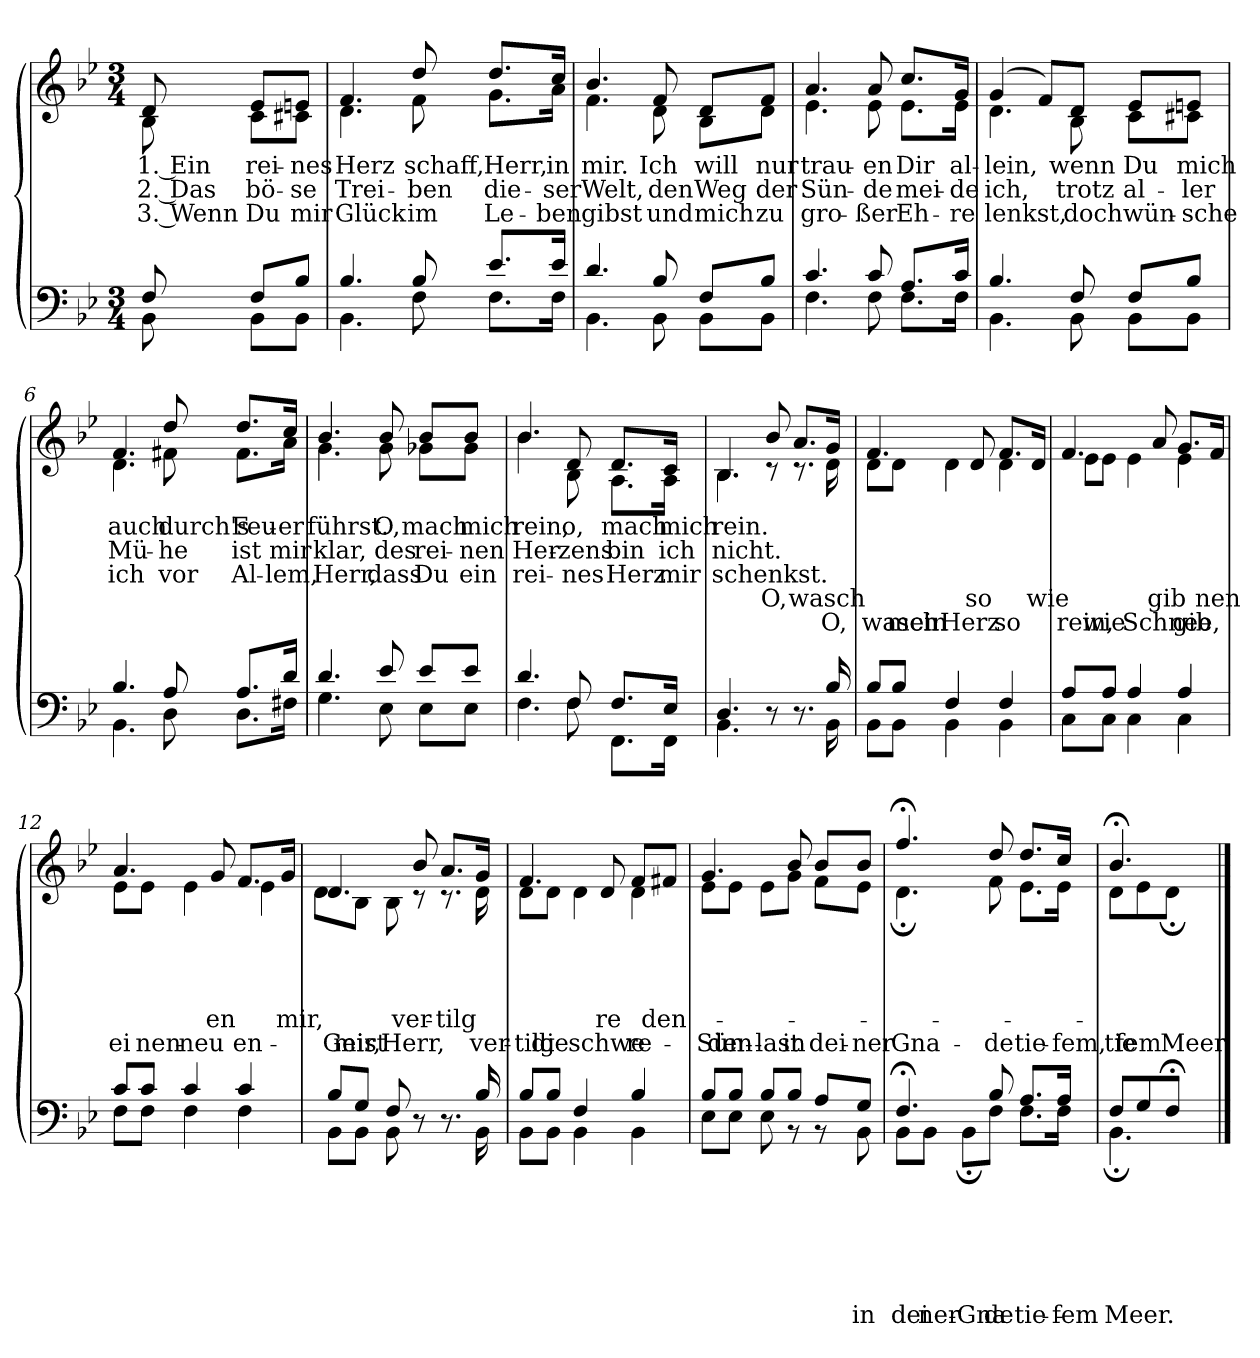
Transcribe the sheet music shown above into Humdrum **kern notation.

**kern	**text	**text	**text	**text	**text	**text	**kern	**text	**text	**text	**text	**text
*part2	*part2	*part2	*part2	*part2	*part2	*part2	*part1	*part1	*part1	*part1	*part1	*part1
*staff2	*staff2	*staff2	*staff2	*staff2	*staff2	*staff2	*staff1	*staff1	*staff1	*staff1	*staff1	*staff1
*clefF4	*	*	*	*	*	*	*clefG2	*	*	*	*	*
*k[b-e-]	*	*	*	*	*	*	*k[b-e-]	*	*	*	*	*
*B-:	*	*	*	*	*	*	*B-:	*	*	*	*	*
*M3/4	*	*	*	*	*	*	*M3/4	*	*	*	*	*
=1	=1	=1	=1	=1	=1	=1	=1	=1	=1	=1	=1	=1
*^	*	*	*	*	*	*	*	*	*	*	*	*
!	!	!	!	!	!	!	!	!	!LO:LY:b	!LO:LY:b	!LO:LY:b	!	!
*	*	*	*	*	*	*	*	*^	*	*	*	*	*
8F/	8BB-\	.	.	.	.	.	.	8d/	8B-\	1. Ein	2. Das	3. Wenn	.	.
!	!	!	!	!	!	!	!	!	!	!LO:LY:b	!LO:LY:b	!LO:LY:b	!	!
8F/L	8BB-\L	.	.	.	.	.	.	8e-/L	8c\L	rei-	bö-	Du	.	.
!	!	!	!	!	!	!	!	!	!	!LO:LY:b	!LO:LY:b	!LO:LY:b	!	!
8B-/J	8BB-\J	.	.	.	.	.	.	8en/J	8c#X\J	-nes	-se	mir	.	.
=2	=2	=2	=2	=2	=2	=2	=2	=2	=2	=2	=2	=2	=2	=2
!	!	!	!	!	!	!	!	!	!	!LO:LY:b	!LO:LY:b	!LO:LY:b	!	!
4.B-/	4.BB-\	.	.	.	.	.	.	4.f/	4.d\	Herz	Trei-	Glück	.	.
!	!	!	!	!	!	!	!	!	!	!LO:LY:b	!LO:LY:b	!LO:LY:b	!	!
8B-/	8F\	.	.	.	.	.	.	8dd/	8f\	schaff,	-ben	im	.	.
!	!	!	!	!	!	!	!	!	!	!LO:LY:b	!LO:LY:b	!LO:LY:b	!	!
8.e-/L	8.F\L	.	.	.	.	.	.	8.dd/L	8.g\L	Herr,	die-	Le-	.	.
!	!	!	!	!	!	!	!	!	!	!LO:LY:b	!LO:LY:b	!LO:LY:b	!	!
16e-/Jk	16F\Jk	.	.	.	.	.	.	16cc/Jk	16a\Jk	in	-ser	-ben	.	.
=3	=3	=3	=3	=3	=3	=3	=3	=3	=3	=3	=3	=3	=3	=3
!	!	!	!	!	!	!	!	!	!	!LO:LY:b	!LO:LY:b	!LO:LY:b	!	!
4.d/	4.BB-\	.	.	.	.	.	.	4.b-/	4.f\	mir.	Welt,	gibst	.	.
!	!	!	!	!	!	!	!	!	!	!LO:LY:b	!LO:LY:b	!LO:LY:b	!	!
8B-/	8BB-\	.	.	.	.	.	.	8f/	8d\	Ich	den	und	.	.
!	!	!	!	!	!	!	!	!	!	!LO:LY:b	!LO:LY:b	!LO:LY:b	!	!
8F/L	8BB-\L	.	.	.	.	.	.	8d/L	8B-\L	will	Weg	mich	.	.
!	!	!	!	!	!	!	!	!	!	!LO:LY:b	!LO:LY:b	!LO:LY:b	!	!
8B-/J	8BB-\J	.	.	.	.	.	.	8f/J	8d\J	nur	der	zu	.	.
!!LO:LB:g=z	!!
=4	=4	=4	=4	=4	=4	=4	=4	=4	=4	=4	=4	=4	=4	=4
!	!	!	!	!	!	!	!	!	!	!LO:LY:b	!LO:LY:b	!LO:LY:b	!	!
4.c/	4.F\	.	.	.	.	.	.	4.a/	4.e-\	trau-	Sün-	gro-	.	.
!	!	!	!	!	!	!	!	!	!	!LO:LY:b	!LO:LY:b	!LO:LY:b	!	!
8c/	8F\	.	.	.	.	.	.	8a/	8e-\	-en	-de	-ßer	.	.
!	!	!	!	!	!	!	!	!	!	!LO:LY:b	!LO:LY:b	!LO:LY:b	!	!
8.A/L	8.F\L	.	.	.	.	.	.	8.cc/L	8.e-\L	Dir	mei-	Eh-	.	.
!	!	!	!	!	!	!	!	!	!	!LO:LY:b	!LO:LY:b	!LO:LY:b	!	!
16c/Jk	16F\Jk	.	.	.	.	.	.	16g/Jk	16e-\Jk	al-	-de	-re	.	.
=5	=5	=5	=5	=5	=5	=5	=5	=5	=5	=5	=5	=5	=5	=5
!	!	!	!	!	!	!	!	!	!	!LO:LY:b	!LO:LY:b	!LO:LY:b	!	!
4.B-/	4.BB-\	.	.	.	.	.	.	(4g/	4.d\	-lein,	ich,	lenkst,	.	.
.	.	.	.	.	.	.	.	8f/L)	.	.	.	.	.	.
!	!	!	!	!	!	!	!	!	!	!LO:LY:b	!LO:LY:b	!LO:LY:b	!	!
8F/	8BB-\	.	.	.	.	.	.	8d/J	8B-\	wenn	trotz	doch	.	.
!	!	!	!	!	!	!	!	!	!	!LO:LY:b	!LO:LY:b	!LO:LY:b	!	!
8F/L	8BB-\L	.	.	.	.	.	.	8e-/L	8c\L	Du	al-	wün-	.	.
!	!	!	!	!	!	!	!	!	!	!LO:LY:b	!LO:LY:b	!LO:LY:b	!	!
8B-/J	8BB-\J	.	.	.	.	.	.	8en/J	8c#X\J	mich	-ler	-sche	.	.
=6	=6	=6	=6	=6	=6	=6	=6	=6	=6	=6	=6	=6	=6	=6
!	!	!	!	!	!	!	!	!	!	!LO:LY:b	!LO:LY:b	!LO:LY:b	!	!
4.B-/	4.BB-\	.	.	.	.	.	.	4.f/	4.d\	auch	Mü-	ich	.	.
!	!	!	!	!	!	!	!	!	!	!LO:LY:b	!LO:LY:b	!LO:LY:b	!	!
8A/	8D\	.	.	.	.	.	.	8dd/	8f#X\	durch's	-he	vor	.	.
!	!	!	!	!	!	!	!	!	!	!LO:LY:b	!LO:LY:b	!LO:LY:b	!	!
8.A/L	8.D\L	.	.	.	.	.	.	8.dd/L	8.f#\L	Feu-	ist	Al-	.	.
!	!	!	!	!	!	!	!	!	!	!LO:LY:b	!LO:LY:b	!LO:LY:b	!	!
16d/Jk	16F#X\Jk	.	.	.	.	.	.	16cc/Jk	16a\Jk	-er	mir	-lem,	.	.
=7	=7	=7	=7	=7	=7	=7	=7	=7	=7	=7	=7	=7	=7	=7
!	!	!	!	!	!	!	!	!	!	!LO:LY:b	!LO:LY:b	!LO:LY:b	!	!
4.d/	4.G\	.	.	.	.	.	.	4.b-/	4.g\	führst.	klar,	Herr,	.	.
!	!	!	!	!	!	!	!	!	!	!LO:LY:b	!LO:LY:b	!LO:LY:b	!	!
8e-/	8E-\	.	.	.	.	.	.	8b-/	8g\	O,	des	dass	.	.
!	!	!	!	!	!	!	!	!	!	!LO:LY:b	!LO:LY:b	!LO:LY:b	!	!
8e-/L	8E-\L	.	.	.	.	.	.	8b-/L	8g-X\L	mach	rei-	Du	.	.
!	!	!	!	!	!	!	!	!	!	!LO:LY:b	!LO:LY:b	!LO:LY:b	!	!
8e-/J	8E-\J	.	.	.	.	.	.	8b-/J	8g-\J	mich	-nen	ein	.	.
!!LO:LB:g=z	!!
=8	=8	=8	=8	=8	=8	=8	=8	=8	=8	=8	=8	=8	=8	=8
!	!	!	!	!	!	!	!	!	!	!LO:LY:b	!LO:LY:b	!LO:LY:b	!	!
4.d/	4.F\	.	.	.	.	.	.	4.b-/	4.b-\	rein,	Her-	rei-	.	.
!	!	!	!	!	!	!	!	!	!	!LO:LY:b	!LO:LY:b	!LO:LY:b	!	!
8F/	8F\	.	.	.	.	.	.	8d/	8B-\	o,	-zens	-nes	.	.
!	!	!	!	!	!	!	!	!	!	!LO:LY:b	!LO:LY:b	!LO:LY:b	!	!
8.F/L	8.FF\L	.	.	.	.	.	.	8.d/L	8.A\L	mach	bin	Herz	.	.
!	!	!	!	!	!	!	!	!	!	!LO:LY:b	!LO:LY:b	!LO:LY:b	!	!
16E-/Jk	16FF\Jk	.	.	.	.	.	.	16c/Jk	16A\Jk	mich	ich	mir	.	.
=9	=9	=9	=9	=9	=9	=9	=9	=9	=9	=9	=9	=9	=9	=9
!	!	!	!	!	!	!	!	!	!	!LO:LY:b	!LO:LY:b	!LO:LY:b	!	!
4.D/	4.BB-\	.	.	.	.	.	.	4.B-/	4.B-\	rein.	nicht.	schenkst.	.	.
!	!	!	!	!	!	!	!	!	!	!	!	!	!LO:LY:b	!
8ryy	8r	.	.	.	.	.	.	8b-/	8rc	.	.	.	O,	.
!	!	!	!	!	!	!	!	!	!	!	!	!	!LO:LY:b	!
8.ryy	8.r	.	.	.	.	.	.	8.a/L	8.rc	.	.	.	wasch	.
!	!	!	!	!	!	!	!	!	!	!	!	!	!LO:LY:b	!
!	!	!	!	!	!	!	!	!	!	!	!	!	!	!LO:LY:b
16B-/	16BB-\	.	.	.	.	.	.	16g/Jk	16d\	.	.	.	.	O,
=10	=10	=10	=10	=10	=10	=10	=10	=10	=10	=10	=10	=10	=10	=10
!	!	!	!	!	!	!	!	!	!	!	!	!	!LO:LY:b	!
!	!	!	!	!	!	!	!	!	!	!	!	!	!	!LO:LY:b
8B-/L	8BB-\L	.	.	.	.	.	.	4.f/	8d\L	.	.	.	.	wasch
!	!	!	!	!	!	!	!	!	!	!	!	!	!	!LO:LY:b
8B-/J	8BB-\J	.	.	.	.	.	.	.	8d\J	.	.	.	.	mein
!	!	!	!	!	!	!	!	!	!	!	!	!	!	!LO:LY:b
4F/	4BB-\	.	.	.	.	.	.	.	4d\	.	.	.	.	Herz
!	!	!	!	!	!	!	!	!	!	!	!	!	!LO:LY:b	!
.	.	.	.	.	.	.	.	8d/	.	.	.	.	so	.
!	!	!	!	!	!	!	!	!	!	!	!	!	!LO:LY:b	!
!	!	!	!	!	!	!	!	!	!	!	!	!	!	!LO:LY:b
4F/	4BB-\	.	.	.	.	.	.	8.f/L	4d\	.	.	.	.	so
!	!	!	!	!	!	!	!	!	!	!	!	!	!LO:LY:b	!
.	.	.	.	.	.	.	.	16d/Jk	.	.	.	.	wie	.
=11	=11	=11	=11	=11	=11	=11	=11	=11	=11	=11	=11	=11	=11	=11
!	!	!	!	!	!	!	!	!	!	!	!	!	!LO:LY:b	!
!	!	!	!	!	!	!	!	!	!	!	!	!	!	!LO:LY:b
8A/L	8C\L	.	.	.	.	.	.	4.f/	8e-\L	.	.	.	.	rein,
!	!	!	!	!	!	!	!	!	!	!	!	!	!	!LO:LY:b
8A/J	8C\J	.	.	.	.	.	.	.	8e-\J	.	.	.	.	wie
!	!	!	!	!	!	!	!	!	!	!	!	!	!	!LO:LY:b
4A/	4C\	.	.	.	.	.	.	.	4e-\	.	.	.	.	Schnee,
!	!	!	!	!	!	!	!	!	!	!	!	!	!LO:LY:b	!
.	.	.	.	.	.	.	.	8a/	.	.	.	.	gib	.
!	!	!	!	!	!	!	!	!	!	!	!	!	!LO:LY:b	!
!	!	!	!	!	!	!	!	!	!	!	!	!	!	!LO:LY:b
4A/	4C\	.	.	.	.	.	.	8.g/L	4e-\	.	.	.	.	gib
!	!	!	!	!	!	!	!	!	!	!	!	!	!LO:LY:b	!
.	.	.	.	.	.	.	.	16f/Jk	.	.	.	.	-nen	.
!!LO:LB:g=z	!!
=12	=12	=12	=12	=12	=12	=12	=12	=12	=12	=12	=12	=12	=12	=12
!	!	!	!	!	!	!	!	!	!	!	!	!	!LO:LY:b	!
!	!	!	!	!	!	!	!	!	!	!	!	!	!	!LO:LY:b
8c/L	8F\L	.	.	.	.	.	.	4.a/	8e-\L	.	.	.	.	ei-
!	!	!	!	!	!	!	!	!	!	!	!	!	!	!LO:LY:b
8c/J	8F\J	.	.	.	.	.	.	.	8e-\J	.	.	.	.	-nen
!	!	!	!	!	!	!	!	!	!	!	!	!	!	!LO:LY:b
4c/	4F\	.	.	.	.	.	.	.	4e-\	.	.	.	.	neu-
!	!	!	!	!	!	!	!	!	!	!	!	!	!LO:LY:b	!
.	.	.	.	.	.	.	.	8g/	.	.	.	.	-en	.
!	!	!	!	!	!	!	!	!	!	!	!	!	!LO:LY:b	!
!	!	!	!	!	!	!	!	!	!	!	!	!	!	!LO:LY:b
4c/	4F\	.	.	.	.	.	.	8.f/L	4e-\	.	.	.	.	-en
!	!	!	!	!	!	!	!	!	!	!	!	!	!LO:LY:b	!
.	.	.	.	.	.	.	.	16g/Jk	.	.	.	.	mir,	.
=13	=13	=13	=13	=13	=13	=13	=13	=13	=13	=13	=13	=13	=13	=13
!	!	!	!	!	!	!	!	!	!	!	!	!	!LO:LY:b	!
!	!	!	!	!	!	!	!	!	!	!	!	!	!	!LO:LY:b
8B-/L	8BB-\L	.	.	.	.	.	.	4.d/	8d\L	.	.	.	.	Geist
!	!	!	!	!	!	!	!	!	!	!	!	!	!	!LO:LY:b
8G/J	8BB-\J	.	.	.	.	.	.	.	8B-\J	.	.	.	.	mir,
!	!	!	!	!	!	!	!	!	!	!	!	!	!	!LO:LY:b
8F/	8BB-\	.	.	.	.	.	.	.	8B-\	.	.	.	.	Herr,
!	!	!	!	!	!	!	!	!	!	!	!	!	!LO:LY:b	!
8ryy	8rC	.	.	.	.	.	.	8b-/	8rc	.	.	.	ver-	.
!	!	!	!	!	!	!	!	!	!	!	!	!	!LO:LY:b	!
8.ryy	8.rC	.	.	.	.	.	.	8.a/L	8.rc	.	.	.	-tilg	.
!	!	!	!	!	!	!	!	!	!	!	!	!	!LO:LY:b	!
!	!	!	!	!	!	!	!	!	!	!	!	!	!	!LO:LY:b
16B-/	16BB-\	.	.	.	.	.	.	16g/Jk	16d\	.	.	.	.	ver-
=14	=14	=14	=14	=14	=14	=14	=14	=14	=14	=14	=14	=14	=14	=14
!	!	!	!	!	!	!	!	!	!	!	!	!	!LO:LY:b	!
!	!	!	!	!	!	!	!	!	!	!	!	!	!	!LO:LY:b
8B-/L	8BB-\L	.	.	.	.	.	.	4.f/	8d\L	.	.	.	.	-tilg
!	!	!	!	!	!	!	!	!	!	!	!	!	!	!LO:LY:b
8B-/J	8BB-\J	.	.	.	.	.	.	.	8d\J	.	.	.	.	die
!	!	!	!	!	!	!	!	!	!	!	!	!	!	!LO:LY:b
4F/	4BB-\	.	.	.	.	.	.	.	4d\	.	.	.	.	schwe-
!	!	!	!	!	!	!	!	!	!	!	!	!	!LO:LY:b	!
.	.	.	.	.	.	.	.	8d/	.	.	.	.	-re	.
!	!	!	!	!	!	!	!	!	!	!	!	!	!LO:LY:b	!
!	!	!	!	!	!	!	!	!	!	!	!	!	!	!LO:LY:b
4B-/	4BB-\	.	.	.	.	.	.	8f/L	4d\	.	.	.	.	-re
!	!	!	!	!	!	!	!	!	!	!	!	!	!LO:LY:b	!
.	.	.	.	.	.	.	.	8f#X/J	.	.	.	.	-den-	.
!!LO:LB:g=z	!!
=15	=15	=15	=15	=15	=15	=15	=15	=15	=15	=15	=15	=15	=15	=15
!	!	!	!	!	!	!	!	!	!	!	!	!	!LO:LY:b	!
!	!	!	!	!	!	!	!	!	!	!	!	!	!	!LO:LY:b
8B-/L	8E-\L	.	.	.	.	.	.	4.g/	8e-\L	.	.	.	.	Sün-
!	!	!	!	!	!	!	!	!	!	!	!	!	!	!LO:LY:b
8B-/J	8E-\J	.	.	.	.	.	.	.	8e-\J	.	.	.	.	-den-
!	!	!	!	!	!	!	!	!	!	!	!	!	!	!LO:LY:b
8B-/L	8E-\	.	.	.	.	.	.	.	8e-\L	.	.	.	.	-last
!	!	!	!	!	!	!	!	!	!	!	!	!	!LO:LY:b	!
!	!	!	!	!	!	!	!	!	!	!	!	!	!	!LO:LY:b
8B-/J	8rAA	.	.	.	.	.	.	8b-/	8g\J	.	.	.	.	in
!	!	!	!	!	!	!	!	!	!	!	!	!	!LO:LY:b	!
!	!	!	!	!	!	!	!	!	!	!	!	!	!	!LO:LY:b
8A/L	8rAA	.	.	.	.	.	.	8b-/L	8f\L	.	.	.	.	dei-
!	!	!	!	!	!	!	!LO:LY:b	!	!	!	!	!	!LO:LY:b	!
!	!	!	!	!	!	!	!	!	!	!	!	!	!	!LO:LY:b
8G/J	8BB-\	.	.	.	.	.	in	8b-/J	8e-\J	.	.	.	.	-ner
=16	=16	=16	=16	=16	=16	=16	=16	=16	=16	=16	=16	=16	=16	=16
!	!	!	!	!	!	!	!LO:LY:b	!	!	!	!	!	!LO:LY:b	!
!	!	!	!	!	!	!	!	!	!	!	!	!	!	!LO:LY:b
4.F;</	8BB-\L	.	.	.	.	.	dei-	4.ff;</	4.d;\	.	.	.	.	Gna-
!	!	!	!	!	!	!	!LO:LY:b	!	!	!	!	!	!	!
.	8BB-\J	.	.	.	.	.	-ner	.	.	.	.	.	.	.
!	!	!	!	!	!	!	!LO:LY:b	!	!	!	!	!	!	!
.	8BB-;\L	.	.	.	.	.	Gna-	.	.	.	.	.	.	.
!	!	!	!	!	!	!	!LO:LY:b	!	!	!	!	!	!LO:LY:b	!
!	!	!	!	!	!	!	!	!	!	!	!	!	!	!LO:LY:b
8B-/	8F\J	.	.	.	.	.	-de	8dd/	8f\	.	.	.	.	-de
!	!	!	!	!	!	!	!LO:LY:b	!	!	!	!	!	!LO:LY:b	!
!	!	!	!	!	!	!	!	!	!	!	!	!	!	!LO:LY:b
8.A/L	8.F\L	.	.	.	.	.	tie-	8.dd/L	8.e-\L	.	.	.	.	tie-
!	!	!	!	!	!	!	!LO:LY:b	!	!	!	!	!	!LO:LY:b	!
!	!	!	!	!	!	!	!	!	!	!	!	!	!	!LO:LY:b
16A/Jk	16F\Jk	.	.	.	.	.	-fem	16cc/Jk	16e-\Jk	.	.	.	.	-fem,
=17	=17	=17	=17	=17	=17	=17	=17	=17	=17	=17	=17	=17	=17	=17
!	!	!	!	!	!	!	!LO:LY:b	!	!	!	!	!	!LO:LY:b	!
!	!	!	!	!	!	!	!	!	!	!	!	!	!	!LO:LY:b
8F/L	4.BB-;\	.	.	.	.	.	Meer.	4.b-;</	8d\L	.	.	.	.	tie-
!	!	!	!	!	!	!	!	!	!	!	!	!	!	!LO:LY:b
8G/J	.	.	.	.	.	.	.	.	8e-\J	.	.	.	.	-fem
!	!	!	!	!	!	!	!	!	!	!	!	!	!	!LO:LY:b
8F;</J	.	.	.	.	.	.	.	.	8d;\J	.	.	.	.	Meer.
*v	*v	*	*	*	*	*	*	*	*	*	*	*	*	*
*	*	*	*	*	*	*	*v	*v	*	*	*	*	*
==	==	==	==	==	==	==	==	==	==	==	==	==
*-	*-	*-	*-	*-	*-	*-	*-	*-	*-	*-	*-	*-
